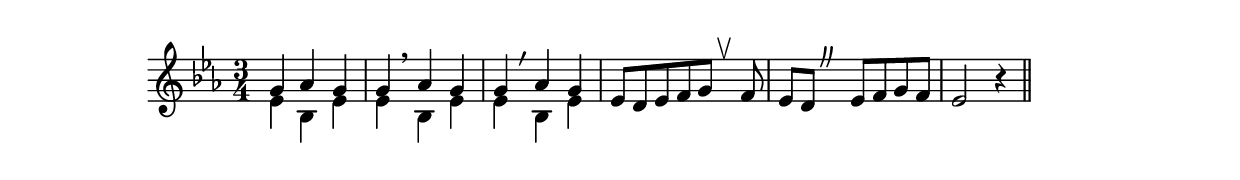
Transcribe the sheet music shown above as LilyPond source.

%% Do not edit this file; it is auto-generated from LSR http://lsr.dsi.unimi.it
%% This file is in the public domain.
\version "2.11.49"

\header {
  lsrtags = "winds"

  texidoc = "
Breathing signs are available in different tastes: commas (default),
ticks, vees and \"railroad tracks\" (caesura).

"
  doctitle = "Breathing signs"
} % begin verbatim
\new Staff \relative c'' {
  \key es \major
  \time 3/4
  % this bar contains no \breathe
  << { g4 as g } \\ { es4 bes es } >> |
  % Modern notation:
  % by default, \breathe uses the rcomma, just as if saying:
  % \override BreathingSign  #'text = #(make-musicglyph-markup "scripts.rcomma")
  << { g4 as g } \\ { es4 \breathe bes es } >> |
  
  % rvarcomma and lvarcomma are variations of the default rcomma and lcomma
  % N.B.: must use Staff context here, since we start a Voice below
  \override Staff.BreathingSign  #'text = #(make-musicglyph-markup "scripts.rvarcomma")
  << { g4 as g } \\ { es4 \breathe bes es } >> |
  
  % vee
  \override BreathingSign  #'text = #(make-musicglyph-markup "scripts.upbow")
  es8[ d es f g] \breathe f |
  
  % caesura
  \override BreathingSign  #'text = #(make-musicglyph-markup "scripts.caesura.curved")
  es8[ d] \breathe  es[ f g f] |
  es2 r4 \bar "||"
}
